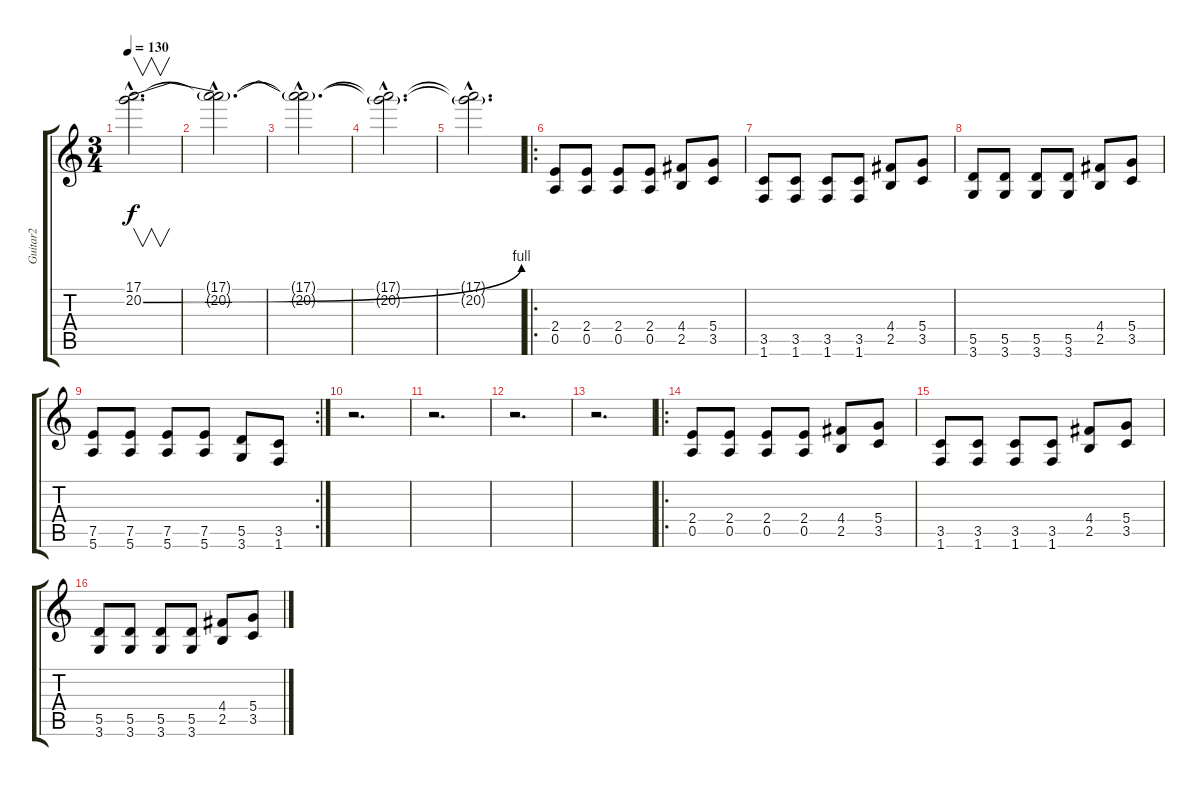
\track ("Guitar2" "Guitar2") {instrument distortionguitar}
\staff {score tabs}
\tuning (E4 B3 G3 D3 A2 E2) {hide}
\ts (3 4)
\tempo 130
\clef g2
\ks c
(17.1{hac} 20.2{be (bend 0 0 60 4) hac}).2{v d dy f instrument distortionguitar} |
(17.1{hac t} 20.2{hac t}).2{d} |
(17.1{hac t} 20.2{hac t}).2{d} |
(17.1{hac t} 20.2{hac t}).2{d} |
(17.1{hac t} 20.2{hac t}).2{d} |
\ro
(2.4 0.5).8 (2.4 0.5).8 (2.4 0.5).8 (2.4 0.5).8 (4.4 2.5).8 (5.4 3.5).8 |
(3.5 1.6).8 (3.5 1.6).8 (3.5 1.6).8 (3.5 1.6).8 (4.4 2.5).8 (5.4 3.5).8 |
(5.5 3.6).8 (5.5 3.6).8 (5.5 3.6).8 (5.5 3.6).8 (4.4 2.5).8 (5.4 3.5).8 |
\rc 2
(7.5 5.6).8 (7.5 5.6).8 (7.5 5.6).8 (7.5 5.6).8 (5.5 3.6).8 (3.5 1.6).8 |
r.2{d} |
r.2{d} |
r.2{d} |
r.2{d} |
\ro
(2.4 0.5).8 (2.4 0.5).8 (2.4 0.5).8 (2.4 0.5).8 (4.4 2.5).8 (5.4 3.5).8 |
(3.5 1.6).8 (3.5 1.6).8 (3.5 1.6).8 (3.5 1.6).8 (4.4 2.5).8 (5.4 3.5).8 |
(5.5 3.6).8 (5.5 3.6).8 (5.5 3.6).8 (5.5 3.6).8 (4.4 2.5).8 (5.4 3.5).8
